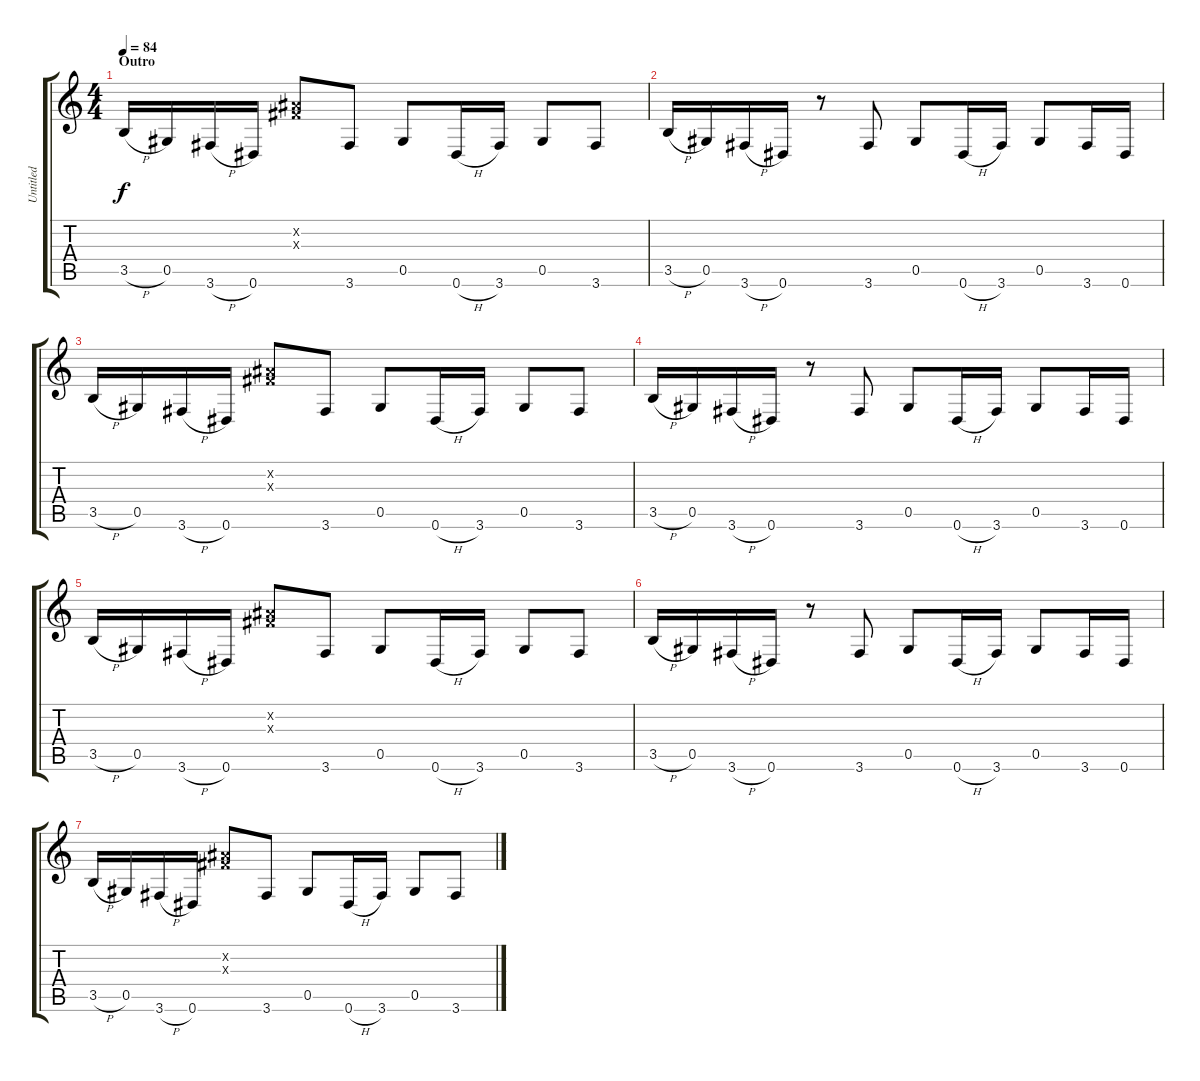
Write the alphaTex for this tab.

\track ("Untitled" "Untitled") {instrument distortionguitar}
\staff {score tabs}
\tuning (Eb4 Bb3 Gb3 Db3 Ab2 Eb2) {hide}
\ts (4 4)
\section ("" "Outro")
\tempo 84
\clef g2
\ks c
3.5{h}.16{dy f} 0.5.16 3.6{h}.16 0.6.16 (0.2{x} 0.3{x}).8 3.6.8 0.5.8 0.6{h}.16 3.6.16 0.5.8 3.6.8 |
3.5{h}.16 0.5.16 3.6{h}.16 0.6.16 r.8 3.6.8 0.5.8 0.6{h}.16 3.6.16 0.5.8 3.6.16 0.6.16 |
3.5{h}.16 0.5.16 3.6{h}.16 0.6.16 (0.2{x} 0.3{x}).8 3.6.8 0.5.8 0.6{h}.16 3.6.16 0.5.8 3.6.8 |
3.5{h}.16 0.5.16 3.6{h}.16 0.6.16 r.8 3.6.8 0.5.8 0.6{h}.16 3.6.16 0.5.8 3.6.16 0.6.16 |
3.5{h}.16 0.5.16 3.6{h}.16 0.6.16 (0.2{x} 0.3{x}).8 3.6.8 0.5.8 0.6{h}.16 3.6.16 0.5.8 3.6.8 |
3.5{h}.16 0.5.16 3.6{h}.16 0.6.16 r.8 3.6.8 0.5.8 0.6{h}.16 3.6.16 0.5.8 3.6.16 0.6.16 |
3.5{h}.16 0.5.16 3.6{h}.16 0.6.16 (0.2{x} 0.3{x}).8 3.6.8 0.5.8 0.6{h}.16 3.6.16 0.5.8 3.6.8
